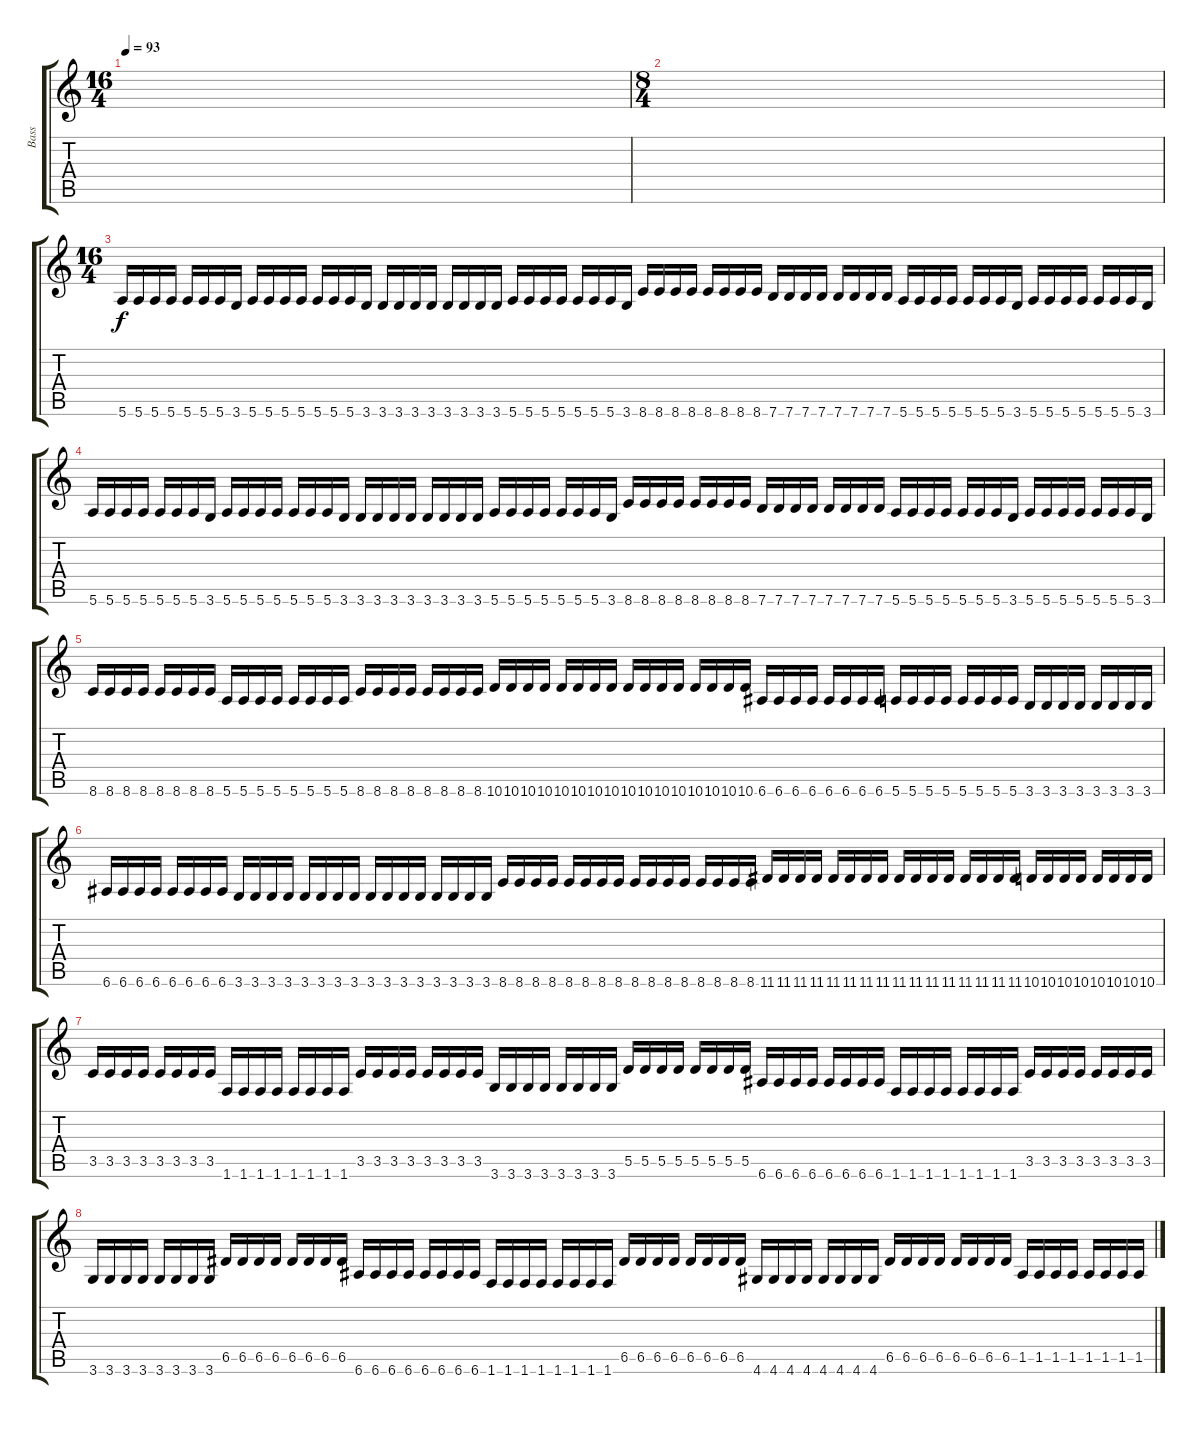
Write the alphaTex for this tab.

\track ("Bass" "Bass") {solo instrument acousticbass}
\staff {score tabs}
\tuning (E4 B3 G3 D3 A2 E2) {hide}
\ts (16 4)
\tempo 93
\clef g2
\ks c
|
\ts (8 4)
|
\ts (16 4)
5.6.16 5.6.16 5.6.16 5.6.16 5.6.16 5.6.16 5.6.16 3.6.16 5.6.16 5.6.16 5.6.16 5.6.16 5.6.16 5.6.16 5.6.16 3.6.16 3.6.16 3.6.16 3.6.16 3.6.16 3.6.16 3.6.16 3.6.16 3.6.16 5.6.16 5.6.16 5.6.16 5.6.16 5.6.16 5.6.16 5.6.16 3.6.16 8.6.16 8.6.16 8.6.16 8.6.16 8.6.16 8.6.16 8.6.16 8.6.16 7.6.16 7.6.16 7.6.16 7.6.16 7.6.16 7.6.16 7.6.16 7.6.16 5.6.16 5.6.16 5.6.16 5.6.16 5.6.16 5.6.16 5.6.16 3.6.16 5.6.16 5.6.16 5.6.16 5.6.16 5.6.16 5.6.16 5.6.16 3.6.16 |
5.6.16 5.6.16 5.6.16 5.6.16 5.6.16 5.6.16 5.6.16 3.6.16 5.6.16 5.6.16 5.6.16 5.6.16 5.6.16 5.6.16 5.6.16 3.6.16 3.6.16 3.6.16 3.6.16 3.6.16 3.6.16 3.6.16 3.6.16 3.6.16 5.6.16 5.6.16 5.6.16 5.6.16 5.6.16 5.6.16 5.6.16 3.6.16 8.6.16 8.6.16 8.6.16 8.6.16 8.6.16 8.6.16 8.6.16 8.6.16 7.6.16 7.6.16 7.6.16 7.6.16 7.6.16 7.6.16 7.6.16 7.6.16 5.6.16 5.6.16 5.6.16 5.6.16 5.6.16 5.6.16 5.6.16 3.6.16 5.6.16 5.6.16 5.6.16 5.6.16 5.6.16 5.6.16 5.6.16 3.6.16 |
8.6.16 8.6.16 8.6.16 8.6.16 8.6.16 8.6.16 8.6.16 8.6.16 5.6.16 5.6.16 5.6.16 5.6.16 5.6.16 5.6.16 5.6.16 5.6.16 8.6.16 8.6.16 8.6.16 8.6.16 8.6.16 8.6.16 8.6.16 8.6.16 10.6.16 10.6.16 10.6.16 10.6.16 10.6.16 10.6.16 10.6.16 10.6.16 10.6.16 10.6.16 10.6.16 10.6.16 10.6.16 10.6.16 10.6.16 10.6.16 6.6.16 6.6.16 6.6.16 6.6.16 6.6.16 6.6.16 6.6.16 6.6.16 5.6.16 5.6.16 5.6.16 5.6.16 5.6.16 5.6.16 5.6.16 5.6.16 3.6.16 3.6.16 3.6.16 3.6.16 3.6.16 3.6.16 3.6.16 3.6.16 |
6.6.16 6.6.16 6.6.16 6.6.16 6.6.16 6.6.16 6.6.16 6.6.16 3.6.16 3.6.16 3.6.16 3.6.16 3.6.16 3.6.16 3.6.16 3.6.16 3.6.16 3.6.16 3.6.16 3.6.16 3.6.16 3.6.16 3.6.16 3.6.16 8.6.16 8.6.16 8.6.16 8.6.16 8.6.16 8.6.16 8.6.16 8.6.16 8.6.16 8.6.16 8.6.16 8.6.16 8.6.16 8.6.16 8.6.16 8.6.16 11.6.16 11.6.16 11.6.16 11.6.16 11.6.16 11.6.16 11.6.16 11.6.16 11.6.16 11.6.16 11.6.16 11.6.16 11.6.16 11.6.16 11.6.16 11.6.16 10.6.16 10.6.16 10.6.16 10.6.16 10.6.16 10.6.16 10.6.16 10.6.16 |
3.5.16 3.5.16 3.5.16 3.5.16 3.5.16 3.5.16 3.5.16 3.5.16 1.6.16 1.6.16 1.6.16 1.6.16 1.6.16 1.6.16 1.6.16 1.6.16 3.5.16 3.5.16 3.5.16 3.5.16 3.5.16 3.5.16 3.5.16 3.5.16 3.6.16 3.6.16 3.6.16 3.6.16 3.6.16 3.6.16 3.6.16 3.6.16 5.5.16 5.5.16 5.5.16 5.5.16 5.5.16 5.5.16 5.5.16 5.5.16 6.6.16 6.6.16 6.6.16 6.6.16 6.6.16 6.6.16 6.6.16 6.6.16 1.6.16 1.6.16 1.6.16 1.6.16 1.6.16 1.6.16 1.6.16 1.6.16 3.5.16 3.5.16 3.5.16 3.5.16 3.5.16 3.5.16 3.5.16 3.5.16 |
3.6.16 3.6.16 3.6.16 3.6.16 3.6.16 3.6.16 3.6.16 3.6.16 6.5.16 6.5.16 6.5.16 6.5.16 6.5.16 6.5.16 6.5.16 6.5.16 6.6.16 6.6.16 6.6.16 6.6.16 6.6.16 6.6.16 6.6.16 6.6.16 1.6.16 1.6.16 1.6.16 1.6.16 1.6.16 1.6.16 1.6.16 1.6.16 6.5.16 6.5.16 6.5.16 6.5.16 6.5.16 6.5.16 6.5.16 6.5.16 4.6.16 4.6.16 4.6.16 4.6.16 4.6.16 4.6.16 4.6.16 4.6.16 6.5.16 6.5.16 6.5.16 6.5.16 6.5.16 6.5.16 6.5.16 6.5.16 1.5.16 1.5.16 1.5.16 1.5.16 1.5.16 1.5.16 1.5.16 1.5.16
